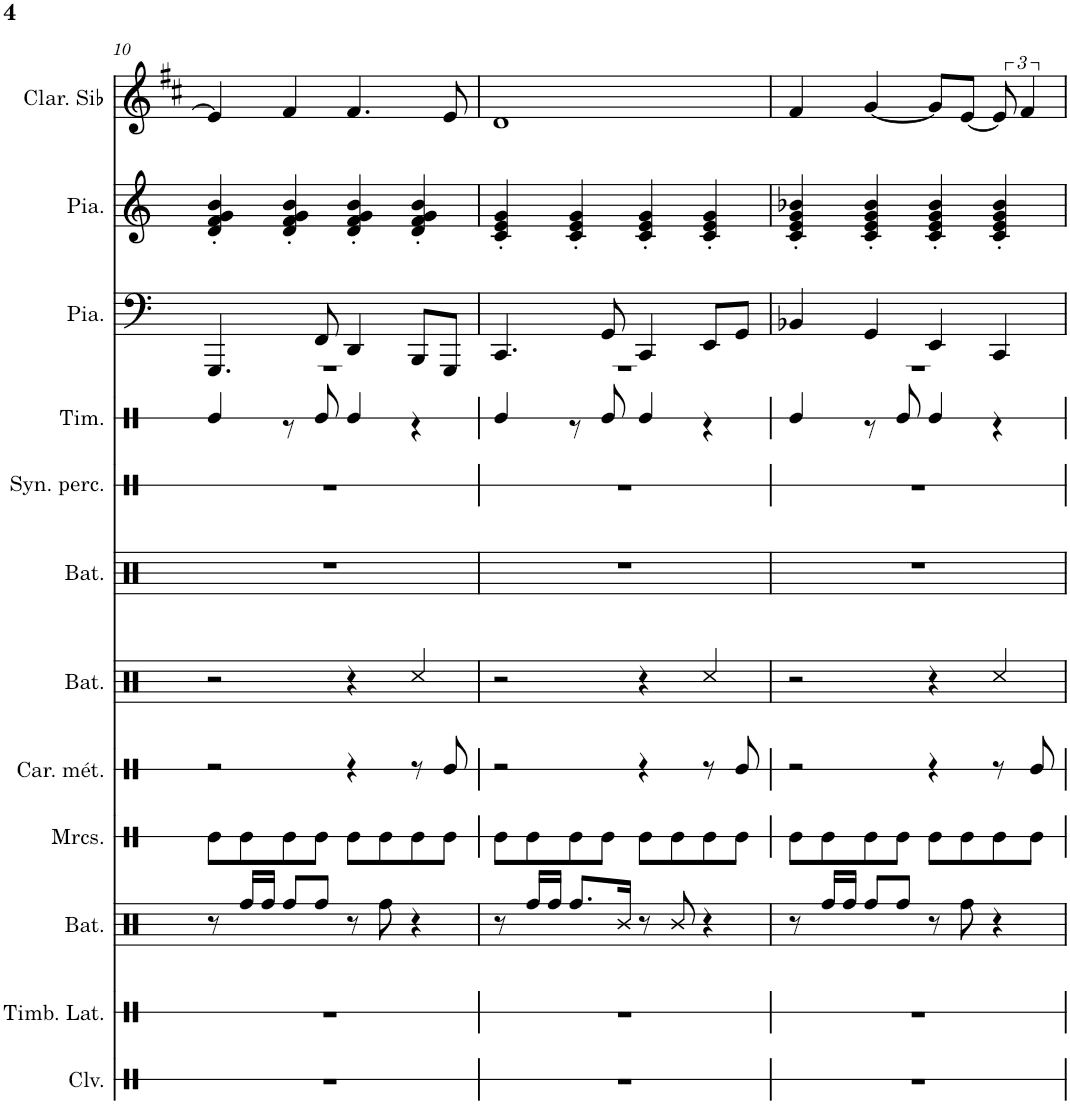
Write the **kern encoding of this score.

**kern	**kern	**kern	**kern	**kern	**kern	**kern	**kern	**kern	**kern	**kern	**kern
*part12	*part11	*part10	*part9	*part8	*part7	*part6	*part5	*part4	*part3	*part2	*part1
*staff12	*staff11	*staff10	*staff9	*staff8	*staff7	*staff6	*staff5	*staff4	*staff3	*staff2	*staff1
*I"Claves	*I"Timbales latines	*I"Batterie	*I"Maracas	*I"Carillon en métal	*I"Batterie	*I"Batterie	*I"Synthétiseur de percussions	*I"Timbre	*I"Piano	*I"Piano	*I"Clarinette en Sib
*I'Clv.	*I'Timb. Lat.	*I'Bat.	*I'Mrcs.	*I'Car. mét.	*I'Bat.	*I'Bat.	*I'Syn. perc.	*I'Tim.	*I'Pia.	*I'Pia.	*I'Clar. Sib
!!LO:PB:g=z
*clefX	*clefX	*clefX	*clefX	*clefX	*clefX	*clefX	*clefX	*clefX	*clefF4	*clefG2	*clefG2
*	*	*	*	*	*	*	*	*	*	*	*Trd1c2
*k[]	*k[]	*k[]	*k[]	*k[]	*k[]	*k[]	*k[]	*k[]	*k[]	*k[]	*k[f#c#]
*M4/4	*M4/4	*M4/4	*M4/4	*M4/4	*M4/4	*M4/4	*M4/4	*M4/4	*M4/4	*M4/4	*M4/4
=10	=10	=10	=10	=10	=10	=10	=10	=10	=10	=10	=10
*	*	*	*	*	*	*	*	*^	*	*	*
1r	1r	8r	8Re\L	2r	2r	1r	1r	1r	4Re/	4.GGG/	4d/' 4f/' 4g/' 4b/'	4e/]
.	.	16Rff/LL	8Re\	.	.	.	.	.	.	.	.	.
.	.	16Rff/JJ	.	.	.	.	.	.	.	.	.	.
.	.	8Rff/L	8Re\	.	.	.	.	.	8r	.	4d/' 4f/' 4g/' 4b/'	4f#/
.	.	8Rff/J	8Re\J	.	.	.	.	.	8Re/	8FF/	.	.
.	.	8r	8Re\L	4r	4r	.	.	.	4Re/	4DD/	4d/' 4f/' 4g/' 4b/'	4.f#/
.	.	8Rff\	8Re\	.	.	.	.	.	.	.	.	.
.	.	4r	8Re\	8r	4Rcc/	.	.	.	4r	8BBB/L	4d/' 4f/' 4g/' 4b/'	.
.	.	.	8Re\J	8Re/	.	.	.	.	.	8GGG/J	.	8e/
=11	=11	=11	=11	=11	=11	=11	=11	=11	=11	=11	=11	=11
1r	1r	8r	8Re\L	2r	2r	1r	1r	1r	4Re/	4.CC/	4c/' 4e/' 4g/'	1d
.	.	16Rff/LL	8Re\	.	.	.	.	.	.	.	.	.
.	.	16Rff/JJ	.	.	.	.	.	.	.	.	.	.
.	.	8.Rff/L	8Re\	.	.	.	.	.	8r	.	4c/' 4e/' 4g/'	.
.	.	.	8Re\J	.	.	.	.	.	8Re/	8GG/	.	.
.	.	16R/Jk	.	.	.	.	.	.	.	.	.	.
.	.	8r	8Re\L	4r	4r	.	.	.	4Re/	4CC/	4c/' 4e/' 4g/'	.
.	.	8R/	8Re\	.	.	.	.	.	.	.	.	.
.	.	4r	8Re\	8r	4Rcc/	.	.	.	4r	8EE/L	4c/' 4e/' 4g/'	.
.	.	.	8Re\J	8Re/	.	.	.	.	.	8GG/J	.	.
=12	=12	=12	=12	=12	=12	=12	=12	=12	=12	=12	=12	=12
1r	1r	8r	8Re\L	2r	2r	1r	1r	1r	4Re/	4BB-X/	4c/' 4e/' 4g/' 4b-X/'	4f#/
.	.	16Rff/LL	8Re\	.	.	.	.	.	.	.	.	.
.	.	16Rff/JJ	.	.	.	.	.	.	.	.	.	.
.	.	8Rff/L	8Re\	.	.	.	.	.	8r	4GG/	4c/' 4e/' 4g/' 4b-/'	[4g/
.	.	8Rff/J	8Re\J	.	.	.	.	.	8Re/	.	.	.
.	.	8r	8Re\L	4r	4r	.	.	.	4Re/	4EE/	4c/' 4e/' 4g/' 4b-/'	8g/L]
.	.	8Rff\	8Re\	.	.	.	.	.	.	.	.	[8e/J
.	.	4r	8Re\	8r	4Rcc/	.	.	.	4r	4CC/	4c/' 4e/' 4g/' 4b-/'	12e/]
.	.	.	.	.	.	.	.	.	.	.	.	6f#/
.	.	.	8Re\J	8Re/	.	.	.	.	.	.	.	.
*	*	*	*	*	*	*	*	*v	*v	*	*	*
=	=	=	=	=	=	=	=	=	=	=	=
*-	*-	*-	*-	*-	*-	*-	*-	*-	*-	*-	*-
